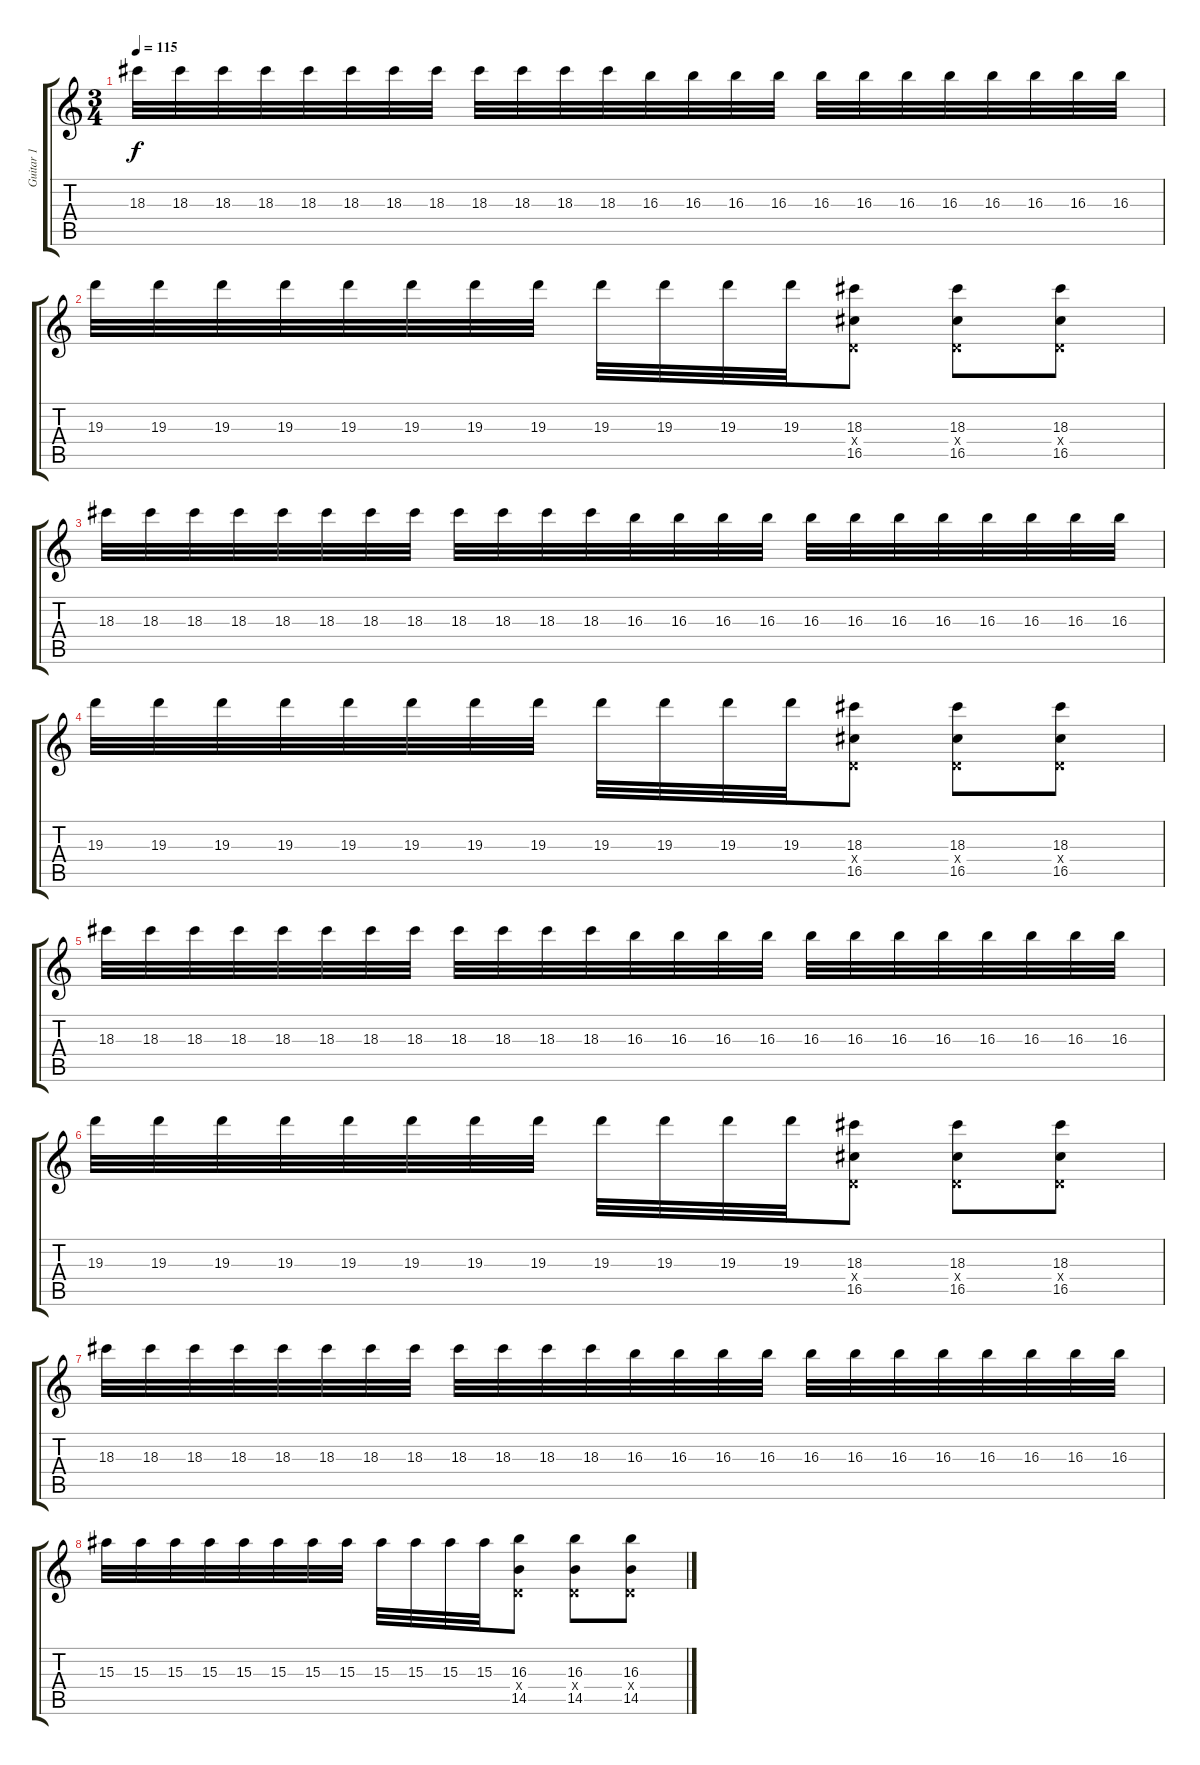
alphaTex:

\track ("Guitar 1" "Guitar 1") {instrument overdrivenguitar}
\staff {score tabs}
\tuning (E4 B3 G3 D3 A2 E2) {hide}
\ts (3 4)
\tempo 115
\clef g2
\ks c
18.3.32{dy f} 18.3.32 18.3.32 18.3.32 18.3.32 18.3.32 18.3.32 18.3.32 18.3.32 18.3.32 18.3.32 18.3.32 16.3.32 16.3.32 16.3.32 16.3.32 16.3.32 16.3.32 16.3.32 16.3.32 16.3.32 16.3.32 16.3.32 16.3.32 |
19.3.32 19.3.32 19.3.32 19.3.32 19.3.32 19.3.32 19.3.32 19.3.32 19.3.32 19.3.32 19.3.32 19.3.32 (18.3 0.4{x} 16.5).8 (18.3 0.4{x} 16.5).8 (18.3 0.4{x} 16.5).8 |
18.3.32 18.3.32 18.3.32 18.3.32 18.3.32 18.3.32 18.3.32 18.3.32 18.3.32 18.3.32 18.3.32 18.3.32 16.3.32 16.3.32 16.3.32 16.3.32 16.3.32 16.3.32 16.3.32 16.3.32 16.3.32 16.3.32 16.3.32 16.3.32 |
19.3.32 19.3.32 19.3.32 19.3.32 19.3.32 19.3.32 19.3.32 19.3.32 19.3.32 19.3.32 19.3.32 19.3.32 (18.3 0.4{x} 16.5).8 (18.3 0.4{x} 16.5).8 (18.3 0.4{x} 16.5).8 |
18.3.32 18.3.32 18.3.32 18.3.32 18.3.32 18.3.32 18.3.32 18.3.32 18.3.32 18.3.32 18.3.32 18.3.32 16.3.32 16.3.32 16.3.32 16.3.32 16.3.32 16.3.32 16.3.32 16.3.32 16.3.32 16.3.32 16.3.32 16.3.32 |
19.3.32 19.3.32 19.3.32 19.3.32 19.3.32 19.3.32 19.3.32 19.3.32 19.3.32 19.3.32 19.3.32 19.3.32 (18.3 0.4{x} 16.5).8 (18.3 0.4{x} 16.5).8 (18.3 0.4{x} 16.5).8 |
18.3.32 18.3.32 18.3.32 18.3.32 18.3.32 18.3.32 18.3.32 18.3.32 18.3.32 18.3.32 18.3.32 18.3.32 16.3.32 16.3.32 16.3.32 16.3.32 16.3.32 16.3.32 16.3.32 16.3.32 16.3.32 16.3.32 16.3.32 16.3.32 |
15.3.32 15.3.32 15.3.32 15.3.32 15.3.32 15.3.32 15.3.32 15.3.32 15.3.32 15.3.32 15.3.32 15.3.32 (16.3 0.4{x} 14.5).8 (16.3 0.4{x} 14.5).8 (16.3 0.4{x} 14.5).8
